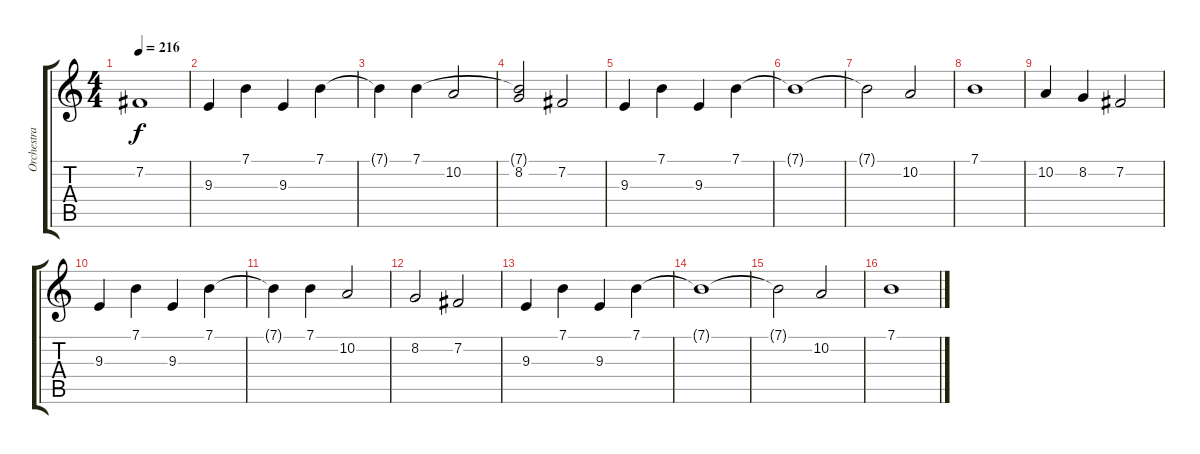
\track ("Orchestra" "Orchestra") {instrument stringensemble1}
\staff {score tabs}
\tuning (E4 B3 G3 D3 A2 E2) {hide}
\ts (4 4)
\tempo 216
\clef g2
\ks c
7.2.1{dy f} |
9.3.4 7.1.4 9.3.4 7.1.4 |
7.1{t}.4 7.1.4 10.2.2 |
(7.1{t} 8.2).2 7.2.2 |
9.3.4 7.1.4 9.3.4 7.1.4 |
7.1{t}.1 |
7.1{t}.2 10.2.2 |
7.1.1 |
10.2.4 8.2.4 7.2.2 |
9.3.4 7.1.4 9.3.4 7.1.4 |
7.1{t}.4 7.1.4 10.2.2 |
8.2.2 7.2.2 |
9.3.4 7.1.4 9.3.4 7.1.4 |
7.1{t}.1 |
7.1{t}.2 10.2.2 |
7.1.1
